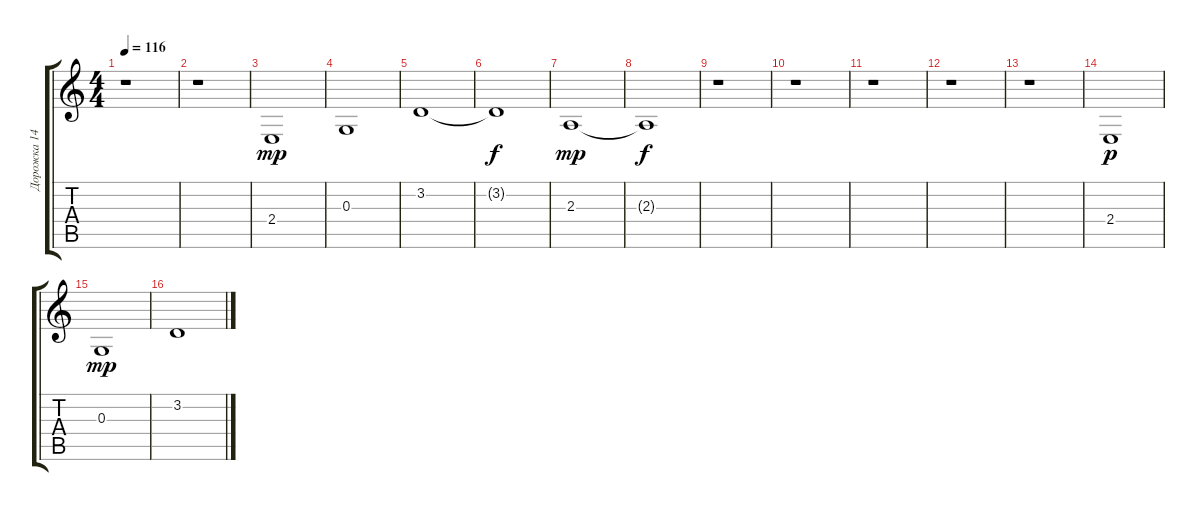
\track ("Дорожка 14" "Дорожка 14") {instrument pad2warm}
\staff {score tabs}
\tuning (E4 B3 G3 D3 A2 E2) {hide}
\ts (4 4)
\tempo 116
\clef g2
\ks c
r.1{dy mp} |
r.1 |
2.4.1 |
0.3.1 |
3.2.1 |
3.2{t}.1{dy f} |
2.3.1{dy mp} |
2.3{t}.1{dy f} |
r.1 |
r.1 |
r.1 |
r.1 |
r.1 |
2.4.1{dy p} |
0.3.1{dy mp} |
3.2.1
